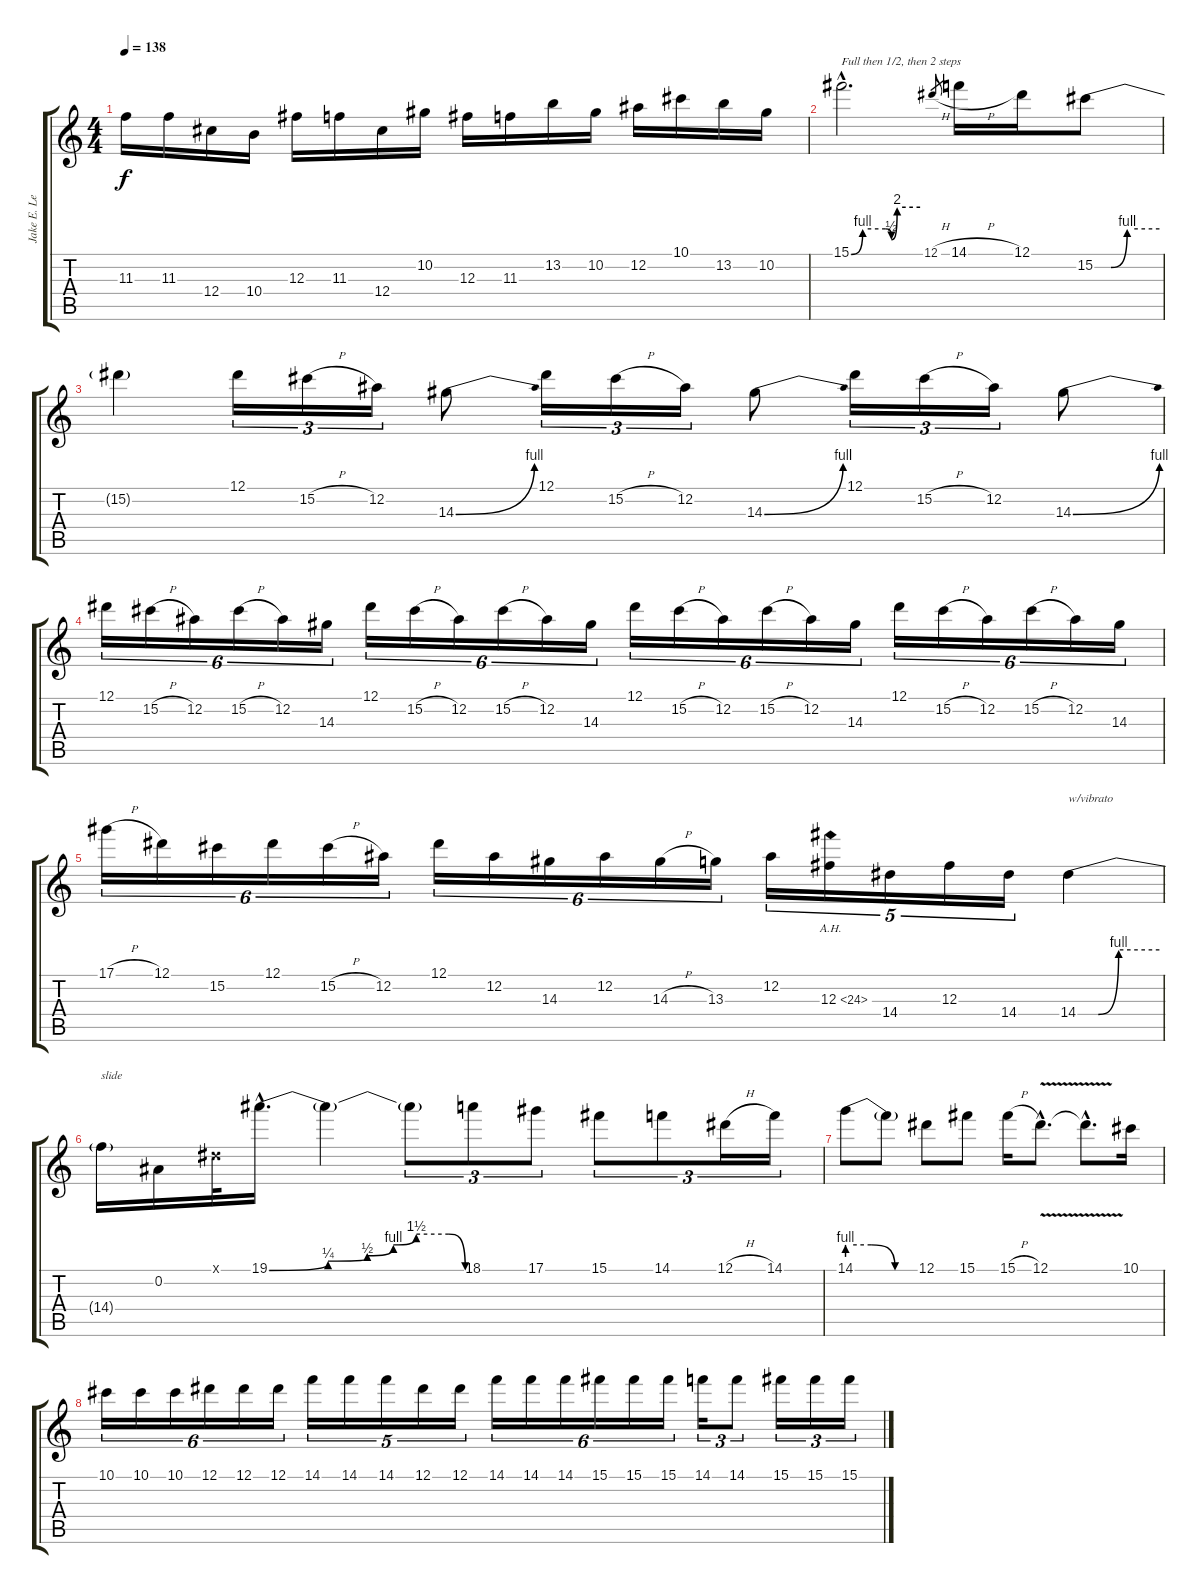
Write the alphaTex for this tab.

\track ("Jake E. Lee" "Jake E. Le") {instrument overdrivenguitar}
\staff {score tabs}
\tuning (Eb4 Bb3 Gb3 Db3 Ab2 Eb2) {hide}
\ts (4 4)
\tempo 138
\clef g2
\ks c
11.3.16{dy f} 11.3.16 12.4.16 10.4.16 12.3.16 11.3.16 12.4.16 10.2.16 12.3.16 11.3.16 13.2.16 10.2.16 12.2.16 10.1.16 13.2.16 10.2.16 |
15.1{be (custom 0 0 10 4 30 4 35 2 40 8 60 8) hac}.2{d txt "Full then 1/2, then 2 steps"} 12.1{h}.8{gr} 14.1{h}.16 12.1.16 15.2{be (custom 0 0 15 0 30 4 60 4)}.8 |
15.2{t}.4 12.1.16{tu (3 2)} 15.2{h}.16{tu (3 2)} 12.2.16{tu (3 2)} 14.3{be (bend 0 0 60 4)}.8 12.1.16{tu (3 2)} 15.2{h}.16{tu (3 2)} 12.2.16{tu (3 2)} 14.3{be (bend 0 0 60 4)}.8 12.1.16{tu (3 2)} 15.2{h}.16{tu (3 2)} 12.2.16{tu (3 2)} 14.3{be (bend 0 0 60 4)}.8 |
12.1.16{tu (6 4)} 15.2{h}.16{tu (6 4)} 12.2.16{tu (6 4)} 15.2{h}.16{tu (6 4)} 12.2.16{tu (6 4)} 14.3.16{tu (6 4)} 12.1.16{tu (6 4)} 15.2{h}.16{tu (6 4)} 12.2.16{tu (6 4)} 15.2{h}.16{tu (6 4)} 12.2.16{tu (6 4)} 14.3.16{tu (6 4)} 12.1.16{tu (6 4)} 15.2{h}.16{tu (6 4)} 12.2.16{tu (6 4)} 15.2{h}.16{tu (6 4)} 12.2.16{tu (6 4)} 14.3.16{tu (6 4)} 12.1.16{tu (6 4)} 15.2{h}.16{tu (6 4)} 12.2.16{tu (6 4)} 15.2{h}.16{tu (6 4)} 12.2.16{tu (6 4)} 14.3.16{tu (6 4)} |
17.1{h}.16{tu (6 4)} 12.1.16{tu (6 4)} 15.2.16{tu (6 4)} 12.1.16{tu (6 4)} 15.2{h}.16{tu (6 4)} 12.2.16{tu (6 4)} 12.1.16{tu (6 4)} 12.2.16{tu (6 4)} 14.3.16{tu (6 4)} 12.2.16{tu (6 4)} 14.3{h}.16{tu (6 4)} 13.3.16{tu (6 4)} 12.2.16{tu (5 4)} 12.3{ah 12}.16{tu (5 4)} 14.4.16{tu (5 4)} 12.3.16{tu (5 4)} 14.4.16{tu (5 4)} 14.4{be (custom 0 0 15 0 30 4 60 4)}.4{txt "w/vibrato"} |
14.4{t}.16{txt "slide"} 0.2.16 0.1{x}.32 19.1{be (custom 0 0 18 1 30 2 38 4 45 6 55 6 60 0) hac}.16{d} 19.1{t}.4 19.1{t}.8{tu (3 2)} 18.1.8{tu (3 2)} 17.1.8{tu (3 2)} 15.1.8{tu (3 2)} 14.1.8{tu (3 2)} 12.1{h}.16{tu (3 2)} 14.1.16{tu (3 2)} |
14.1{be (custom 0 4 20 4 40 0 60 0)}.8 14.1{t}.8 12.1.8 15.1.8 15.1{h}.16 12.1{v hac}.8{d} 12.1{hac t}.8{d} 10.1.16 |
10.1.16{tu (6 4)} 10.1.16{tu (6 4)} 10.1.16{tu (6 4)} 12.1.16{tu (6 4)} 12.1.16{tu (6 4)} 12.1.16{tu (6 4)} 14.1.16{tu (5 4)} 14.1.16{tu (5 4)} 14.1.16{tu (5 4)} 12.1.16{tu (5 4)} 12.1.16{tu (5 4)} 14.1.16{tu (6 4)} 14.1.16{tu (6 4)} 14.1.16{tu (6 4)} 15.1.16{tu (6 4)} 15.1.16{tu (6 4)} 15.1.16{tu (6 4)} 14.1.16{tu (3 2)} 14.1.8{tu (3 2)} 15.1.16{tu (3 2)} 15.1.16{tu (3 2)} 15.1.16{tu (3 2)}
